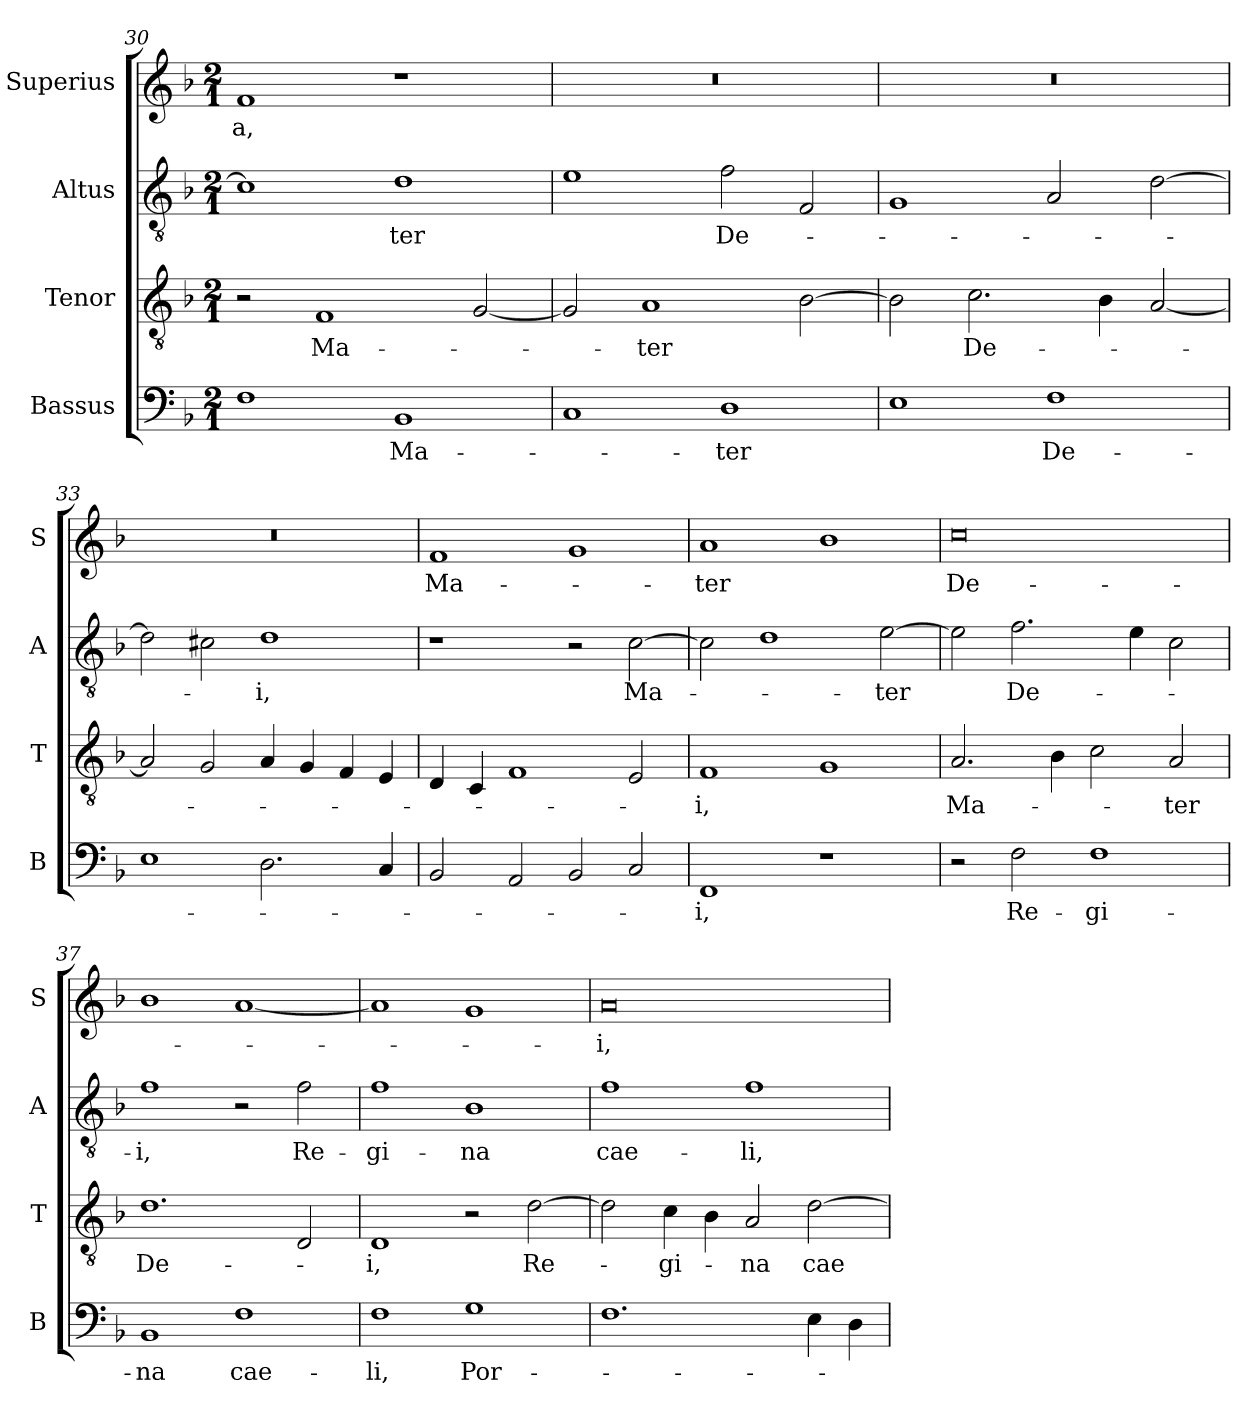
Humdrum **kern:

**kern	**text	**kern	**text	**kern	**text	**kern	**text
*part4	*part4	*part3	*part3	*part2	*part2	*part1	*part1
*staff4	*staff4	*staff3	*staff3	*staff2	*staff2	*staff1	*staff1
*I"Bassus	*	*I"Tenor	*	*I"Altus	*	*I"Superius	*
*I'B	*	*I'T	*	*I'A	*	*I'S	*
*clefF4	*	*clefGv2	*	*clefGv2	*	*clefG2	*
*k[b-]	*	*k[b-]	*	*k[b-]	*	*k[b-]	*
*F:	*	*F:	*	*F:	*	*F:	*
*M2/1	*	*M2/1	*	*M2/1	*	*M2/1	*
=30	=30	=30	=30	=30	=30	=30	=30
1F	.	2r	.	1c]	.	1f	-a,
.	.	1F	Ma-	.	.	.	.
1BB-	Ma-	.	.	1d	-ter	1r	.
.	.	[2G	.	.	.	.	.
=31	=31	=31	=31	=31	=31	=31	=31
1C	.	2G]	.	1e	.	0r	.
.	.	1A	-ter	.	.	.	.
1D	-ter	.	.	2f	De-	.	.
.	.	[2B-	.	2F	.	.	.
=32	=32	=32	=32	=32	=32	=32	=32
1E	.	2B-]	.	1G	.	0r	.
.	.	2.c	De-	.	.	.	.
1F	De-	.	.	2A	.	.	.
.	.	4B-	.	.	.	.	.
.	.	[2A	.	[2d	.	.	.
=33	=33	=33	=33	=33	=33	=33	=33
1E	.	2A]	.	2d]	.	0r	.
.	.	2G	.	2c#X	.	.	.
2.D	.	4A	.	1d	-i,	.	.
.	.	4G	.	.	.	.	.
.	.	4F	.	.	.	.	.
4C	.	4E	.	.	.	.	.
=34	=34	=34	=34	=34	=34	=34	=34
2BB-	.	4D	.	1r	.	1f	Ma-
.	.	4C	.	.	.	.	.
2AA	.	1F	.	.	.	.	.
2BB-	.	.	.	2r	.	1g	.
2C	.	2E	.	[2c	Ma-	.	.
=35	=35	=35	=35	=35	=35	=35	=35
1FF	-i,	1F	-i,	2c]	.	1a	-ter
.	.	.	.	1d	.	.	.
1r	.	1G	.	.	.	1b-	.
.	.	.	.	[2e	-ter	.	.
=36	=36	=36	=36	=36	=36	=36	=36
2r	.	2.A	Ma-	2e]	.	0cc	De-
2F	Re-	.	.	2.f	De-	.	.
.	.	4B-	.	.	.	.	.
1F	-gi-	2c	.	.	.	.	.
.	.	.	.	4e	.	.	.
.	.	2A	-ter	2c	.	.	.
=37	=37	=37	=37	=37	=37	=37	=37
1BB-	-na	1.d	De-	1f	-i,	1b-	.
1F	cae-	.	.	2r	.	[1a	.
.	.	2D	.	2f	Re-	.	.
=38	=38	=38	=38	=38	=38	=38	=38
1F	-li,	1D	-i,	1f	-gi-	1a]	.
1G	Por-	2r	.	1B-	-na	1g	.
.	.	[2d	Re-	.	.	.	.
=39	=39	=39	=39	=39	=39	=39	=39
1.F	.	2d]	.	1f	cae-	0a	-i,
.	.	4c	-gi-	.	.	.	.
.	.	4B-	.	.	.	.	.
.	.	2A	-na	1f	-li,	.	.
4E	.	[2d	cae-	.	.	.	.
4D	.	.	.	.	.	.	.
=	=	=	=	=	=	=	=
*-	*-	*-	*-	*-	*-	*-	*-
